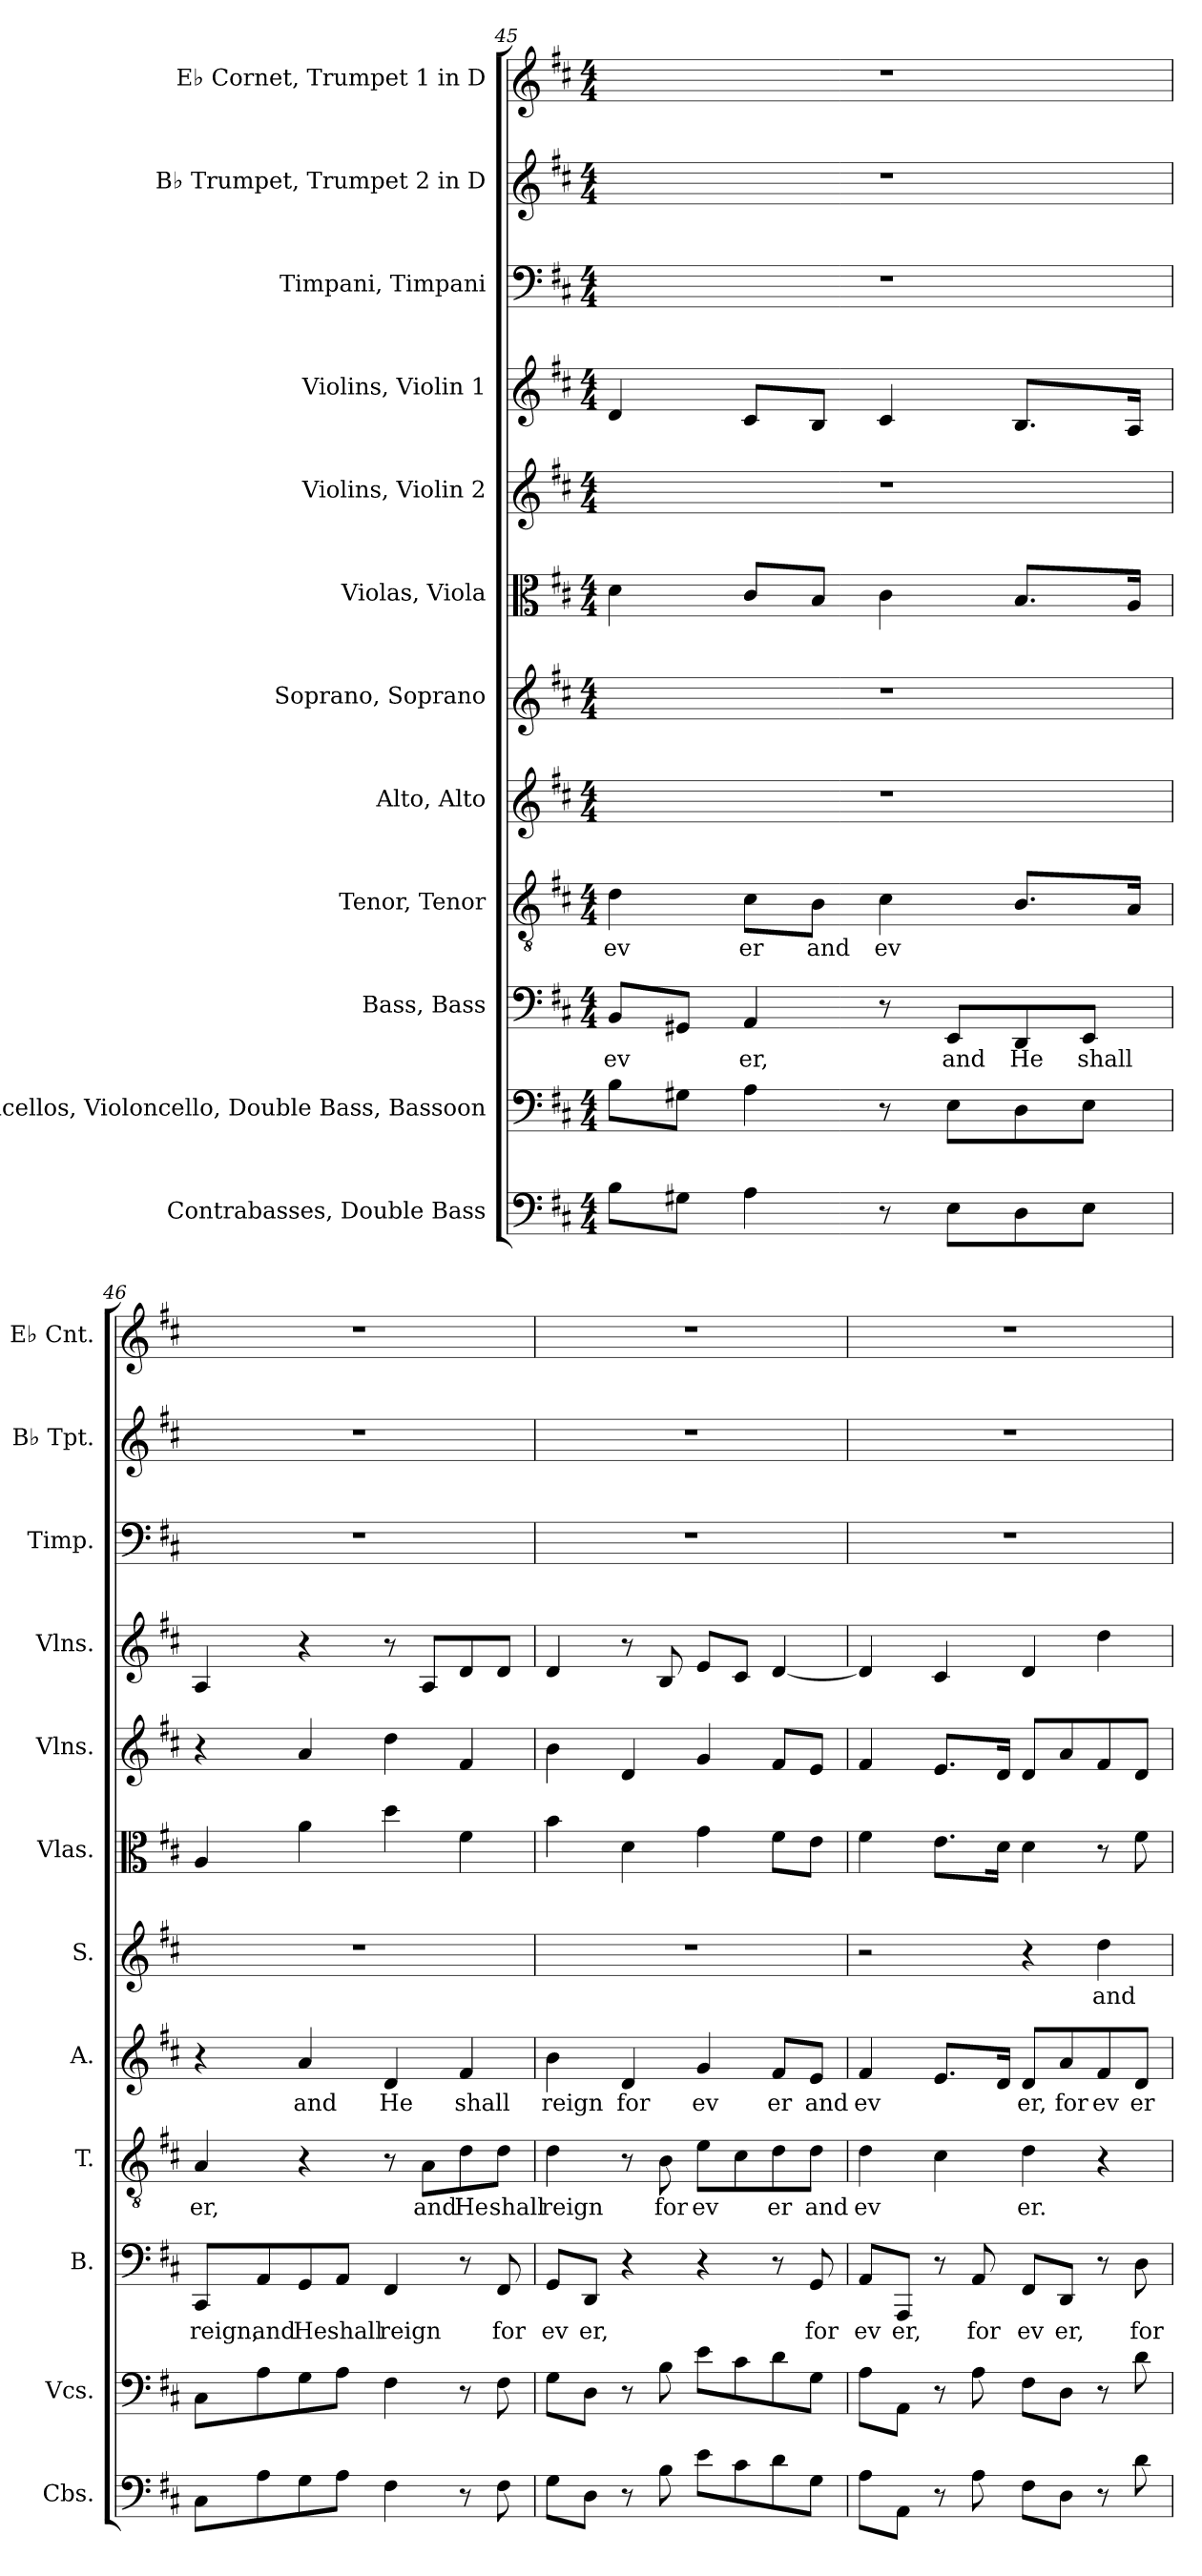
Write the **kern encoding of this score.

**kern	**kern	**kern	**text	**kern	**text	**kern	**text	**kern	**text	**kern	**kern	**kern	**kern	**kern	**kern
*part12	*part11	*part10	*part10	*part9	*part9	*part8	*part8	*part7	*part7	*part6	*part5	*part4	*part3	*part2	*part1
*staff12	*staff11	*staff10	*staff10	*staff9	*staff9	*staff8	*staff8	*staff7	*staff7	*staff6	*staff5	*staff4	*staff3	*staff2	*staff1
*I"Contrabasses, Double Bass	*I"Violoncellos, Violoncello, Double Bass, Bassoon	*I"Bass, Bass	*	*I"Tenor, Tenor	*	*I"Alto, Alto	*	*I"Soprano, Soprano	*	*I"Violas, Viola	*I"Violins, Violin 2	*I"Violins, Violin 1	*I"Timpani, Timpani	*I"B♭ Trumpet, Trumpet 2 in D	*I"E♭ Cornet, Trumpet 1 in D
*I'Cbs.	*I'Vcs.	*I'B.	*	*I'T.	*	*I'A.	*	*I'S.	*	*I'Vlas.	*I'Vlns.	*I'Vlns.	*I'Timp.	*I'B♭ Tpt.	*I'E♭ Cnt.
!!LO:PB:g=z
*clefF4	*clefF4	*clefF4	*	*clefGv2	*	*clefG2	*	*clefG2	*	*clefC3	*clefG2	*clefG2	*clefF4	*clefG2	*clefG2
*ITrd7c12	*	*	*	*	*	*	*	*	*	*	*	*	*	*ITrd1c2	*ITrd-2c-3
*k[f#c#]	*k[f#c#]	*k[f#c#]	*	*k[f#c#]	*	*k[f#c#]	*	*k[f#c#]	*	*k[f#c#]	*k[f#c#]	*k[f#c#]	*k[f#c#]	*k[]	*k[b-]
*M4/4	*M4/4	*M4/4	*	*M4/4	*	*M4/4	*	*M4/4	*	*M4/4	*M4/4	*M4/4	*M4/4	*M4/4	*M4/4
=45	=45	=45	=45	=45	=45	=45	=45	=45	=45	=45	=45	=45	=45	=45	=45
!	!	!	!LO:LY:b	!	!LO:LY:b	!	!	!	!	!	!	!	!	!	!
8BB\L	8B\L	8BB/L	ev	4d\	ev	1r	.	1r	.	4d\	1r	4d/	1r	1r	1r
8GG#X\J	8G#X\J	8GG#X/J	.	.	.	.	.	.	.	.	.	.	.	.	.
!	!	!	!LO:LY:b	!	!LO:LY:b	!	!	!	!	!	!	!	!	!	!
4AA\	4A\	4AA/	er,	8c#\L	er	.	.	.	.	8c#/L	.	8c#/L	.	.	.
!	!	!	!	!	!LO:LY:b	!	!	!	!	!	!	!	!	!	!
.	.	.	.	8B\J	and	.	.	.	.	8B/J	.	8B/J	.	.	.
!	!	!	!	!	!LO:LY:b	!	!	!	!	!	!	!	!	!	!
8r	8r	8r	.	4c#\	ev	.	.	.	.	4c#\	.	4c#/	.	.	.
!	!	!	!LO:LY:b	!	!	!	!	!	!	!	!	!	!	!	!
8EE\L	8E\L	8EE/L	and	.	.	.	.	.	.	.	.	.	.	.	.
!	!	!	!LO:LY:b	!	!	!	!	!	!	!	!	!	!	!	!
8DD\	8D\	8DD/	He	8.B/L	.	.	.	.	.	8.B/L	.	8.B/L	.	.	.
!	!	!	!LO:LY:b	!	!	!	!	!	!	!	!	!	!	!	!
8EE\J	8E\J	8EE/J	shall	.	.	.	.	.	.	.	.	.	.	.	.
.	.	.	.	16A/Jk	.	.	.	.	.	16A/Jk	.	16A/Jk	.	.	.
=46	=46	=46	=46	=46	=46	=46	=46	=46	=46	=46	=46	=46	=46	=46	=46
!	!	!	!LO:LY:b	!	!LO:LY:b	!	!	!	!	!	!	!	!	!	!
8CC#\L	8C#\L	8CC#/L	reign,	4A/	er,	4r	.	1r	.	4A/	4r	4A/	1r	1r	1r
!	!	!	!LO:LY:b	!	!	!	!	!	!	!	!	!	!	!	!
8AA\	8A\	8AA/	and	.	.	.	.	.	.	.	.	.	.	.	.
!	!	!	!LO:LY:b	!	!	!	!LO:LY:b	!	!	!	!	!	!	!	!
8GG\	8G\	8GG/	He	4r	.	4a/	and	.	.	4a\	4a/	4r	.	.	.
!	!	!	!LO:LY:b	!	!	!	!	!	!	!	!	!	!	!	!
8AA\J	8A\J	8AA/J	shall	.	.	.	.	.	.	.	.	.	.	.	.
!	!	!	!LO:LY:b	!	!	!	!LO:LY:b	!	!	!	!	!	!	!	!
4FF#\	4F#\	4FF#/	reign	8r	.	4d/	He	.	.	4dd\	4dd\	8r	.	.	.
!	!	!	!	!	!LO:LY:b	!	!	!	!	!	!	!	!	!	!
.	.	.	.	8A\L	and	.	.	.	.	.	.	8A/L	.	.	.
!	!	!	!	!	!LO:LY:b	!	!LO:LY:b	!	!	!	!	!	!	!	!
8r	8r	8r	.	8d\	He	4f#/	shall	.	.	4f#\	4f#/	8d/	.	.	.
!	!	!	!LO:LY:b	!	!LO:LY:b	!	!	!	!	!	!	!	!	!	!
8FF#\	8F#\	8FF#/	for	8d\J	shall	.	.	.	.	.	.	8d/J	.	.	.
!!LO:PB:g=z
=47	=47	=47	=47	=47	=47	=47	=47	=47	=47	=47	=47	=47	=47	=47	=47
!	!	!	!LO:LY:b	!	!LO:LY:b	!	!LO:LY:b	!	!	!	!	!	!	!	!
8GG\L	8G\L	8GG/L	ev	4d\	reign	4b\	reign	1r	.	4b\	4b\	4d/	1r	1r	1r
!	!	!	!LO:LY:b	!	!	!	!	!	!	!	!	!	!	!	!
8DD\J	8D\J	8DD/J	er,	.	.	.	.	.	.	.	.	.	.	.	.
!	!	!	!	!	!	!	!LO:LY:b	!	!	!	!	!	!	!	!
8r	8r	4r	.	8r	.	4d/	for	.	.	4d\	4d/	8r	.	.	.
!	!	!	!	!	!LO:LY:b	!	!	!	!	!	!	!	!	!	!
8BB\	8B\	.	.	8B\	for	.	.	.	.	.	.	8B/	.	.	.
!	!	!	!	!	!LO:LY:b	!	!LO:LY:b	!	!	!	!	!	!	!	!
8E\L	8e\L	4r	.	8e\L	ev	4g/	ev	.	.	4g\	4g/	8e/L	.	.	.
8C#\	8c#\	.	.	8c#\	.	.	.	.	.	.	.	8c#/J	.	.	.
!	!	!	!	!	!LO:LY:b	!	!LO:LY:b	!	!	!	!	!	!	!	!
8D\	8d\	8r	.	8d\	er	8f#/L	er	.	.	8f#\L	8f#/L	[4d/	.	.	.
!	!	!	!LO:LY:b	!	!LO:LY:b	!	!LO:LY:b	!	!	!	!	!	!	!	!
8GG\J	8G\J	8GG/	for	8d\J	and	8e/J	and	.	.	8e\J	8e/J	.	.	.	.
=48	=48	=48	=48	=48	=48	=48	=48	=48	=48	=48	=48	=48	=48	=48	=48
!	!	!	!LO:LY:b	!	!LO:LY:b	!	!LO:LY:b	!	!	!	!	!	!	!	!
8AA\L	8A\L	8AA/L	ev	4d\	ev	4f#/	ev	2r	.	4f#\	4f#/	4d/]	1r	1r	1r
!	!	!	!LO:LY:b	!	!	!	!	!	!	!	!	!	!	!	!
8AAA\J	8AA\J	8AAA/J	er,	.	.	.	.	.	.	.	.	.	.	.	.
8r	8r	8r	.	4c#\	.	8.e/L	.	.	.	8.e\L	8.e/L	4c#/	.	.	.
!	!	!	!LO:LY:b	!	!	!	!	!	!	!	!	!	!	!	!
8AA\	8A\	8AA/	for	.	.	.	.	.	.	.	.	.	.	.	.
.	.	.	.	.	.	16d/Jk	.	.	.	16d\Jk	16d/Jk	.	.	.	.
!	!	!	!LO:LY:b	!	!LO:LY:b	!	!LO:LY:b	!	!	!	!	!	!	!	!
8FF#\L	8F#\L	8FF#/L	ev	4d\	er.	8d/L	er,	4r	.	4d\	8d/L	4d/	.	.	.
!	!	!	!LO:LY:b	!	!	!	!LO:LY:b	!	!	!	!	!	!	!	!
8DD\J	8D\J	8DD/J	er,	.	.	8a/	for	.	.	.	8a/	.	.	.	.
!	!	!	!	!	!	!	!LO:LY:b	!	!LO:LY:b	!	!	!	!	!	!
8r	8r	8r	.	4r	.	8f#/	ev	4dd\	and	8r	8f#/	4dd\	.	.	.
!	!	!	!LO:LY:b	!	!	!	!LO:LY:b	!	!	!	!	!	!	!	!
8D\	8d\	8D\	for	.	.	8d/J	er	.	.	8f#\	8d/J	.	.	.	.
=	=	=	=	=	=	=	=	=	=	=	=	=	=	=	=
*-	*-	*-	*-	*-	*-	*-	*-	*-	*-	*-	*-	*-	*-	*-	*-
